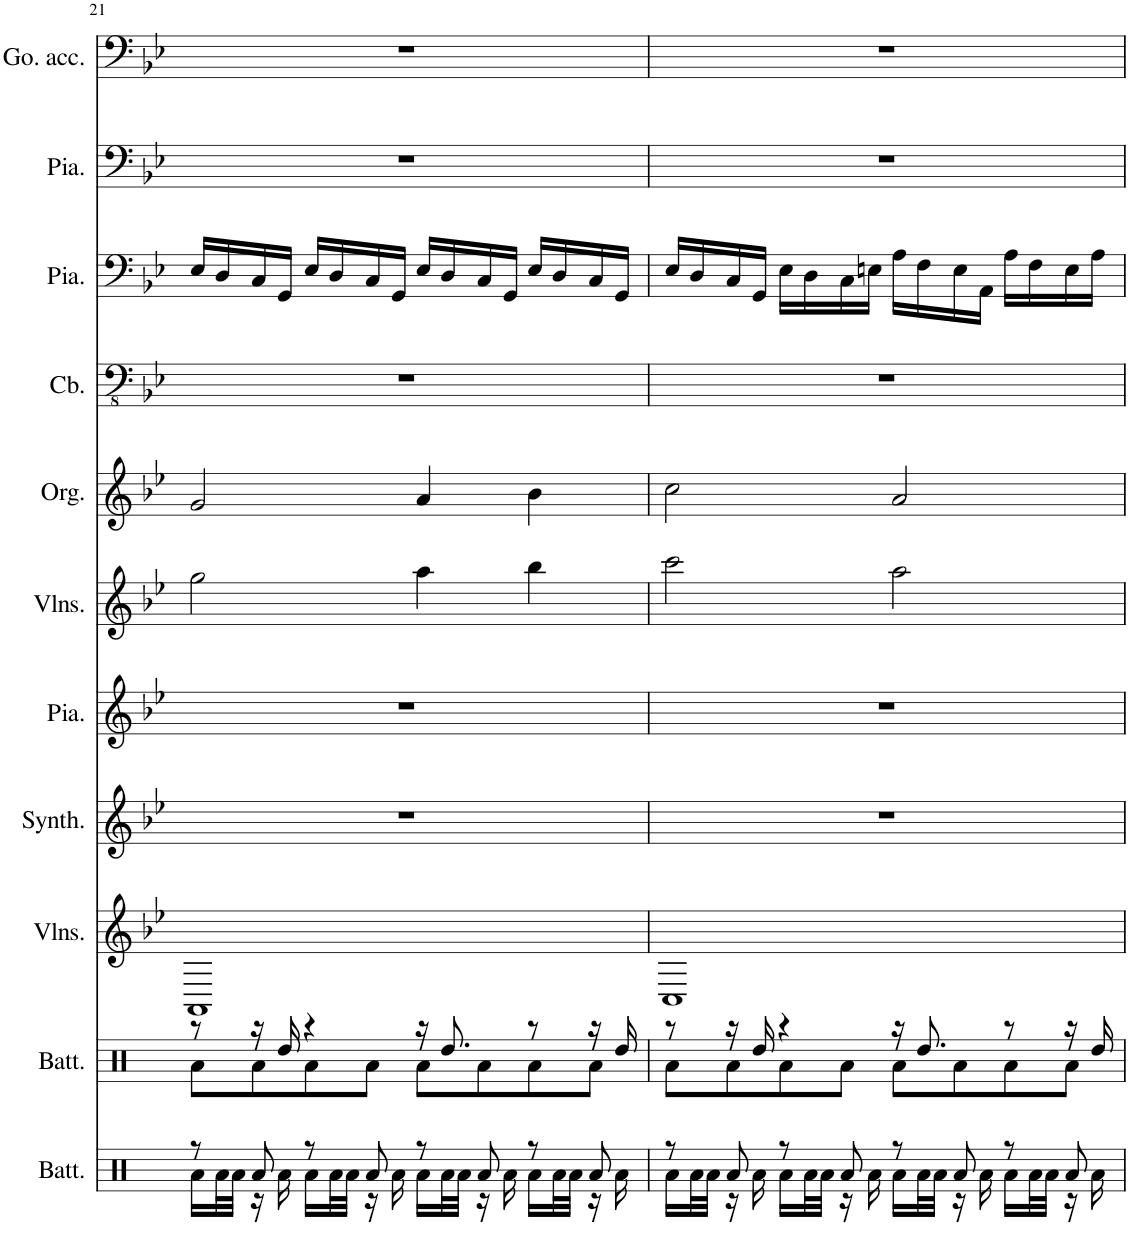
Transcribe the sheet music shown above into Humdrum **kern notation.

**kern	**kern	**kern	**kern	**kern	**kern	**kern	**kern	**kern	**kern	**kern
*part11	*part10	*part9	*part8	*part7	*part6	*part5	*part4	*part3	*part2	*part1
*staff11	*staff10	*staff9	*staff8	*staff7	*staff6	*staff5	*staff4	*staff3	*staff2	*staff1
*I"Batterie	*I"Batterie	*I"Violons	*I"Synthétiseur d'instruments à cordes	*I"Piano	*I"Violons	*I"Orgue	*I"Contrebasse	*I"Piano	*I"Piano	*I"Gongs accordés
*I'Batt.	*I'Batt.	*I'Vlns.	*I'Synth.	*I'Pia.	*I'Vlns.	*I'Org.	*I'Cb.	*I'Pia.	*I'Pia.	*I'Go. acc.
!!LO:PB:g=z
*clefX	*clefX	*clefG2	*clefG2	*clefG2	*clefG2	*clefG2	*clefFv4	*clefF4	*clefF4	*clefF4
*	*	*	*	*	*	*	*Trd7c12	*	*	*
*k[]	*k[]	*k[b-e-]	*k[b-e-]	*k[b-e-]	*k[b-e-]	*k[b-e-]	*k[b-e-]	*k[b-e-]	*k[b-e-]	*k[b-e-]
*M4/4	*M4/4	*M4/4	*M4/4	*M4/4	*M4/4	*M4/4	*M4/4	*M4/4	*M4/4	*M4/4
=21	=21	=21	=21	=21	=21	=21	=21	=21	=21	=21
*^	*^	*	*	*	*	*	*	*	*	*
8r	16Ra\LL	8r	8Ra\L	1AA	1r	1r	2gg\	2g/	1r	16E-/LL	1r	1r
.	32Ra\L	.	.	.	.	.	.	.	.	16D/	.	.
.	32Ra\JJJ	.	.	.	.	.	.	.	.	.	.	.
8Ra/	16r	16r	8Ra\	.	.	.	.	.	.	16C/	.	.
.	16Ra\	16Rdd/	.	.	.	.	.	.	.	16GG/JJ	.	.
8r	16Ra\LL	4r	8Ra\	.	.	.	.	.	.	16E-/LL	.	.
.	32Ra\L	.	.	.	.	.	.	.	.	16D/	.	.
.	32Ra\JJJ	.	.	.	.	.	.	.	.	.	.	.
8Ra/	16r	.	8Ra\J	.	.	.	.	.	.	16C/	.	.
.	16Ra\	.	.	.	.	.	.	.	.	16GG/JJ	.	.
8r	16Ra\LL	16r	8Ra\L	.	.	.	4aa\	4a/	.	16E-/LL	.	.
.	32Ra\L	8.Rdd/	.	.	.	.	.	.	.	16D/	.	.
.	32Ra\JJJ	.	.	.	.	.	.	.	.	.	.	.
8Ra/	16r	.	8Ra\	.	.	.	.	.	.	16C/	.	.
.	16Ra\	.	.	.	.	.	.	.	.	16GG/JJ	.	.
8r	16Ra\LL	8r	8Ra\	.	.	.	4bb-\	4b-\	.	16E-/LL	.	.
.	32Ra\L	.	.	.	.	.	.	.	.	16D/	.	.
.	32Ra\JJJ	.	.	.	.	.	.	.	.	.	.	.
8Ra/	16r	16r	8Ra\J	.	.	.	.	.	.	16C/	.	.
.	16Ra\	16Rdd/	.	.	.	.	.	.	.	16GG/JJ	.	.
=22	=22	=22	=22	=22	=22	=22	=22	=22	=22	=22	=22	=22
8r	16Ra\LL	8r	8Ra\L	1C	1r	1r	2ccc\	2cc\	1r	16E-/LL	1r	1r
.	32Ra\L	.	.	.	.	.	.	.	.	16D/	.	.
.	32Ra\JJJ	.	.	.	.	.	.	.	.	.	.	.
8Ra/	16r	16r	8Ra\	.	.	.	.	.	.	16C/	.	.
.	16Ra\	16Rdd/	.	.	.	.	.	.	.	16GG/JJ	.	.
8r	16Ra\LL	4r	8Ra\	.	.	.	.	.	.	16E-\LL	.	.
.	32Ra\L	.	.	.	.	.	.	.	.	16D\	.	.
.	32Ra\JJJ	.	.	.	.	.	.	.	.	.	.	.
8Ra/	16r	.	8Ra\J	.	.	.	.	.	.	16C\	.	.
.	16Ra\	.	.	.	.	.	.	.	.	16En\JJ	.	.
8r	16Ra\LL	16r	8Ra\L	.	.	.	2aa\	2a/	.	16A\LL	.	.
.	32Ra\L	8.Rdd/	.	.	.	.	.	.	.	16F\	.	.
.	32Ra\JJJ	.	.	.	.	.	.	.	.	.	.	.
8Ra/	16r	.	8Ra\	.	.	.	.	.	.	16E\	.	.
.	16Ra\	.	.	.	.	.	.	.	.	16AA\JJ	.	.
8r	16Ra\LL	8r	8Ra\	.	.	.	.	.	.	16A\LL	.	.
.	32Ra\L	.	.	.	.	.	.	.	.	16F\	.	.
.	32Ra\JJJ	.	.	.	.	.	.	.	.	.	.	.
8Ra/	16r	16r	8Ra\J	.	.	.	.	.	.	16E\	.	.
.	16Ra\	16Rdd/	.	.	.	.	.	.	.	16A\JJ	.	.
*v	*v	*	*	*	*	*	*	*	*	*	*	*
*	*v	*v	*	*	*	*	*	*	*	*	*
=	=	=	=	=	=	=	=	=	=	=
*-	*-	*-	*-	*-	*-	*-	*-	*-	*-	*-
